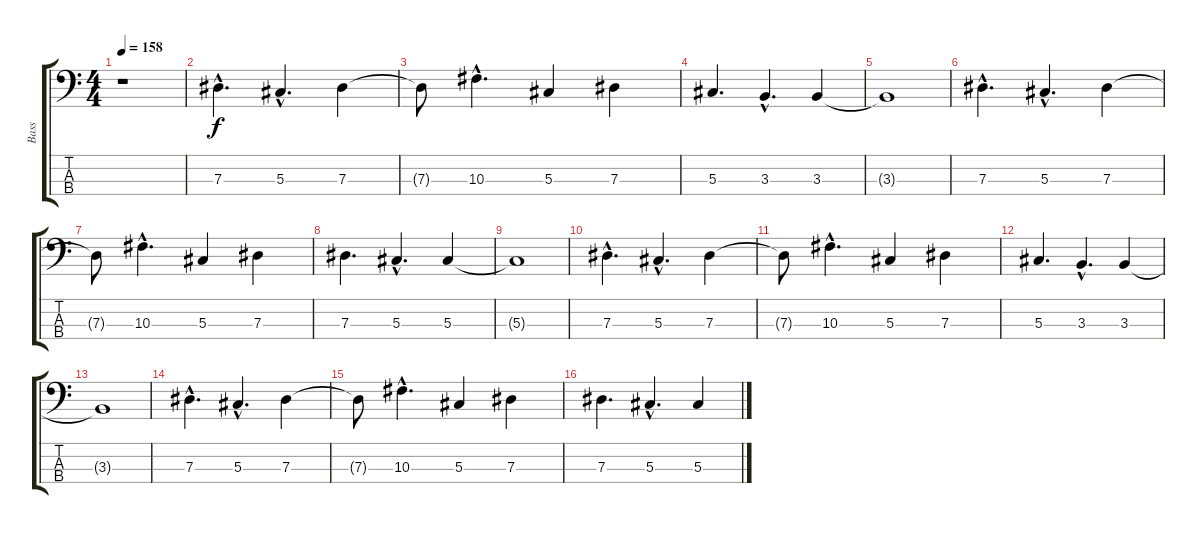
\track ("Bass" "Bass") {instrument electricbasspick}
\staff {score tabs}
\tuning (Gb2 Db2 Ab1 Eb1) {hide}
\ts (4 4)
\tempo 158
\clef f4
\ks c
r.1{dy f instrument electricbasspick} |
7.3{hac}.4{d} 5.3{hac}.4{d} 7.3.4 |
7.3{t}.8 10.3{hac}.4{d} 5.3.4 7.3.4 |
5.3.4{d} 3.3{hac}.4{d} 3.3.4 |
3.3{t}.1 |
7.3{hac}.4{d} 5.3{hac}.4{d} 7.3.4 |
7.3{t}.8 10.3{hac}.4{d} 5.3.4 7.3.4 |
7.3.4{d} 5.3{hac}.4{d} 5.3.4 |
5.3{t}.1 |
7.3{hac}.4{d} 5.3{hac}.4{d} 7.3.4 |
7.3{t}.8 10.3{hac}.4{d} 5.3.4 7.3.4 |
5.3.4{d} 3.3{hac}.4{d} 3.3.4 |
3.3{t}.1 |
7.3{hac}.4{d} 5.3{hac}.4{d} 7.3.4 |
7.3{t}.8 10.3{hac}.4{d} 5.3.4 7.3.4 |
7.3.4{d} 5.3{hac}.4{d} 5.3.4
